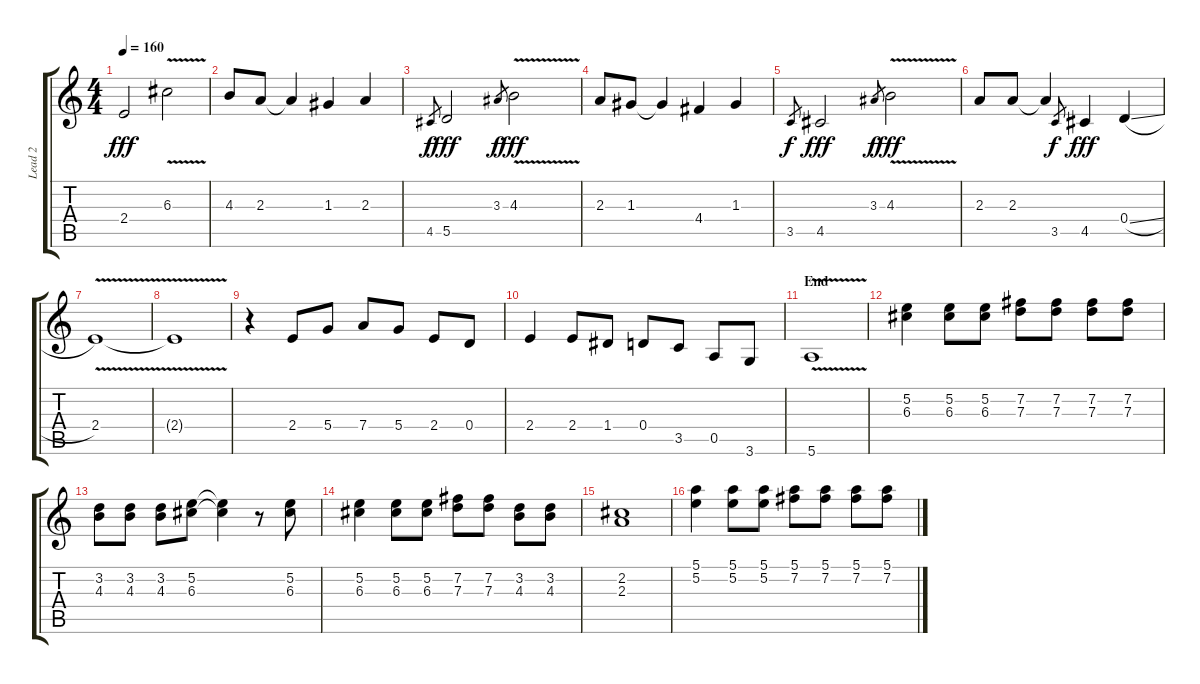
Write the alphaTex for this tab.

\track ("Lead 2" "Lead 2") {instrument acousticguitarnylon}
\staff {score tabs}
\tuning (E4 B3 G3 D3 A2 E2) {hide}
\ts (4 4)
\tempo 160
\clef g2
\ks c
2.4.2{dy fff} 6.3{v}.2 |
4.3.8 2.3.8 2.3{t}.4 1.3.4 2.3.4 |
4.5.8{gr dy f} 5.5.2{dy fff} 3.3.8{gr dy f} 4.3{v}.2{dy fff} |
2.3.8 1.3.8 1.3{t}.4 4.4.4 1.3.4 |
3.5.8{gr dy f} 4.5.2{dy fff} 3.3.8{gr dy f} 4.3{v}.2{dy fff} |
2.3.8 2.3.8 2.3{t}.4 3.5.8{gr dy f} 4.5.4{dy fff} 0.4{sl}.4 |
2.4{v}.1 |
2.4{t}.1 |
r.4 2.4.8{volume 16 instrument electricguitarjazz} 5.4.8 7.4.8 5.4.8 2.4.8 0.4.8 |
2.4.4 2.4.8 1.4.8 0.4.8 3.5.8 0.5.8 3.6.8 |
\section ("" "End")
5.6{v}.1 |
(5.2 6.3).4{instrument electricguitarjazz} (5.2 6.3).8 (5.2 6.3).8 (7.2 7.3).8 (7.2 7.3).8 (7.2 7.3).8 (7.2 7.3).8 |
(3.2 4.3).8 (3.2 4.3).8 (3.2 4.3).8 (5.2 6.3).8 (5.2{t} 6.3{t}).4 r.8 (5.2 6.3).8 |
(5.2 6.3).4 (5.2 6.3).8 (5.2 6.3).8 (7.2 7.3).8 (7.2 7.3).8 (3.2 4.3).8 (3.2 4.3).8 |
(2.2 2.3).1 |
(5.1 5.2).4{instrument electricguitarjazz} (5.1 5.2).8 (5.1 5.2).8 (5.1 7.2).8 (5.1 7.2).8 (5.1 7.2).8 (5.1 7.2).8
